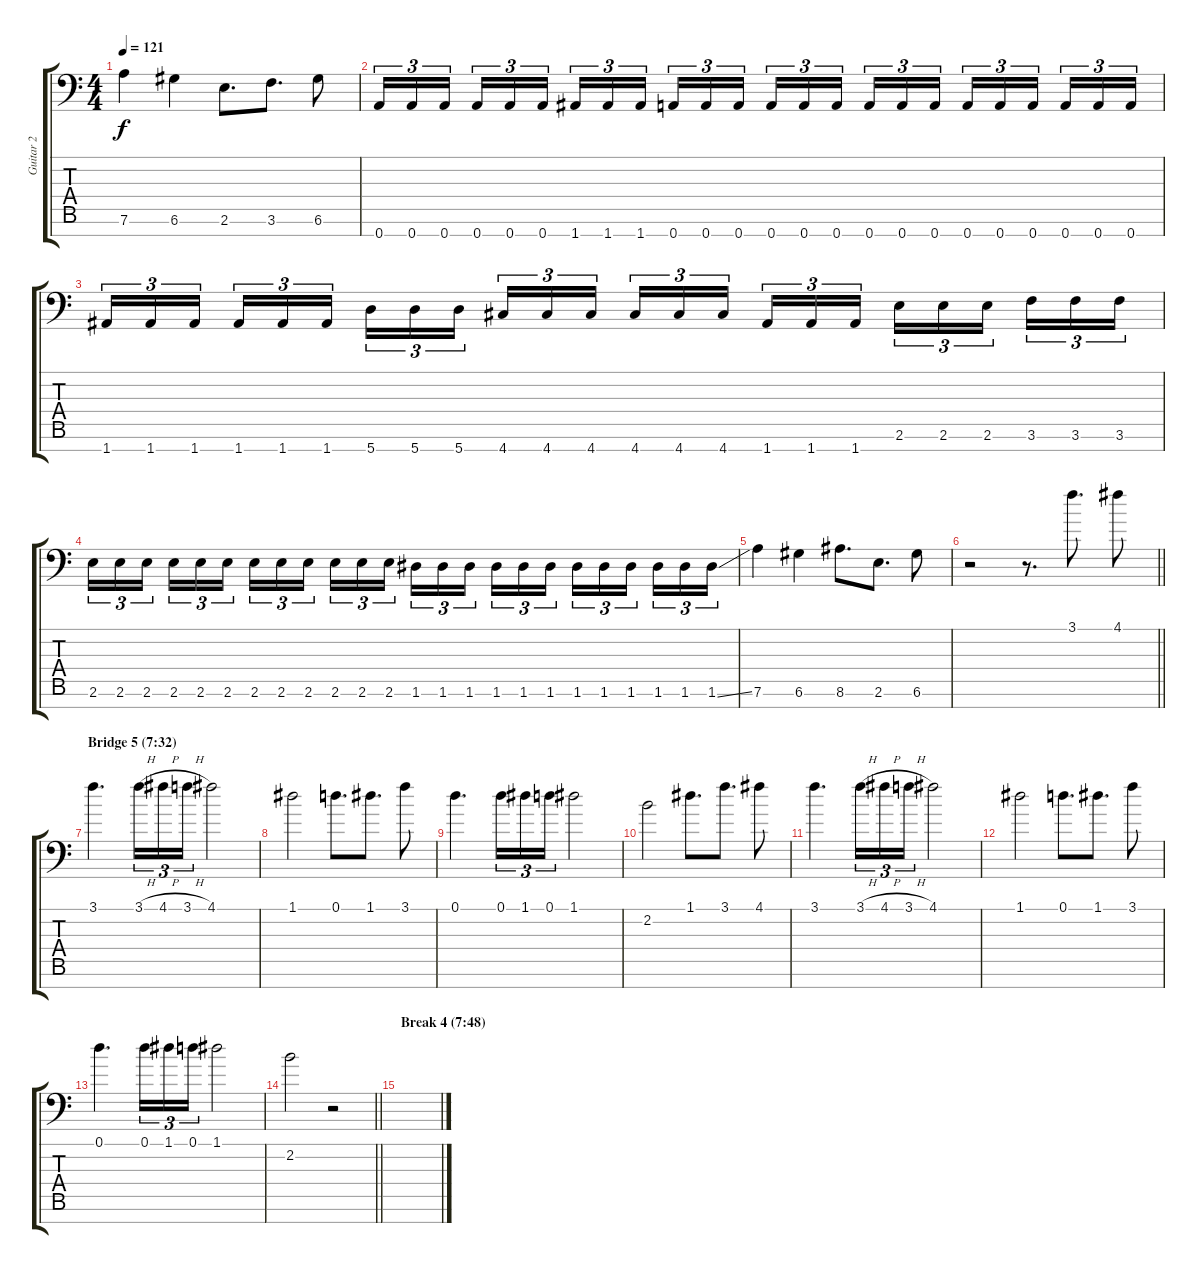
\track ("Guitar 2" "Guitar 2") {instrument distortionguitar}
\staff {score tabs}
\tuning (D4 A3 F3 C3 G2 D2 A1) {hide}
\ts (4 4)
\tempo 121
\clef f4
\ks c
7.6.4{dy f} 6.6.4 2.6.8{d} 3.6.8{d} 6.6.8 |
0.7.16{tu (3 2)} 0.7.16{tu (3 2)} 0.7.16{tu (3 2) beam splitsecondary} 0.7.16{tu (3 2)} 0.7.16{tu (3 2)} 0.7.16{tu (3 2)} 1.7.16{tu (3 2)} 1.7.16{tu (3 2)} 1.7.16{tu (3 2) beam splitsecondary} 0.7.16{tu (3 2)} 0.7.16{tu (3 2)} 0.7.16{tu (3 2)} 0.7.16{tu (3 2)} 0.7.16{tu (3 2)} 0.7.16{tu (3 2) beam splitsecondary} 0.7.16{tu (3 2)} 0.7.16{tu (3 2)} 0.7.16{tu (3 2)} 0.7.16{tu (3 2)} 0.7.16{tu (3 2)} 0.7.16{tu (3 2) beam splitsecondary} 0.7.16{tu (3 2)} 0.7.16{tu (3 2)} 0.7.16{tu (3 2)} |
1.7.16{tu (3 2)} 1.7.16{tu (3 2)} 1.7.16{tu (3 2) beam splitsecondary} 1.7.16{tu (3 2)} 1.7.16{tu (3 2)} 1.7.16{tu (3 2)} 5.7.16{tu (3 2)} 5.7.16{tu (3 2)} 5.7.16{tu (3 2) beam splitsecondary} 4.7.16{tu (3 2)} 4.7.16{tu (3 2)} 4.7.16{tu (3 2)} 4.7.16{tu (3 2)} 4.7.16{tu (3 2)} 4.7.16{tu (3 2) beam splitsecondary} 1.7.16{tu (3 2)} 1.7.16{tu (3 2)} 1.7.16{tu (3 2)} 2.6.16{tu (3 2)} 2.6.16{tu (3 2)} 2.6.16{tu (3 2) beam splitsecondary} 3.6.16{tu (3 2)} 3.6.16{tu (3 2)} 3.6.16{tu (3 2)} |
2.6.16{tu (3 2)} 2.6.16{tu (3 2)} 2.6.16{tu (3 2) beam splitsecondary} 2.6.16{tu (3 2)} 2.6.16{tu (3 2)} 2.6.16{tu (3 2)} 2.6.16{tu (3 2)} 2.6.16{tu (3 2)} 2.6.16{tu (3 2) beam splitsecondary} 2.6.16{tu (3 2)} 2.6.16{tu (3 2)} 2.6.16{tu (3 2)} 1.6.16{tu (3 2)} 1.6.16{tu (3 2)} 1.6.16{tu (3 2) beam splitsecondary} 1.6.16{tu (3 2)} 1.6.16{tu (3 2)} 1.6.16{tu (3 2)} 1.6.16{tu (3 2)} 1.6.16{tu (3 2)} 1.6.16{tu (3 2) beam splitsecondary} 1.6.16{tu (3 2)} 1.6.16{tu (3 2)} 1.6{ss}.16{tu (3 2)} |
7.6.4 6.6.4 8.6.8{d balance 8} 2.6.8{d} 6.6.8 |
\barLineRight lightlight
r.2{balance 13} r.8{d} 3.1.8{d} 4.1.8 |
\section ("" "Bridge 5 (7:32)")
3.1.4{d} 3.1{h}.16{tu (3 2)} 4.1{h}.16{tu (3 2)} 3.1{h}.16{tu (3 2)} 4.1.2 |
1.1.2 0.1.8{d} 1.1.8{d} 3.1.8 |
0.1.4{d} 0.1.16{tu (3 2)} 1.1.16{tu (3 2)} 0.1.16{tu (3 2)} 1.1.2 |
2.2.2 1.1.8{d} 3.1.8{d} 4.1.8 |
3.1.4{d} 3.1{h}.16{tu (3 2)} 4.1{h}.16{tu (3 2)} 3.1{h}.16{tu (3 2)} 4.1.2 |
1.1.2 0.1.8{d} 1.1.8{d} 3.1.8 |
0.1.4{d} 0.1.16{tu (3 2)} 1.1.16{tu (3 2)} 0.1.16{tu (3 2)} 1.1.2 |
\barLineRight lightlight
2.2.2 r.2 |
\section ("" "Break 4 (7:48)")
